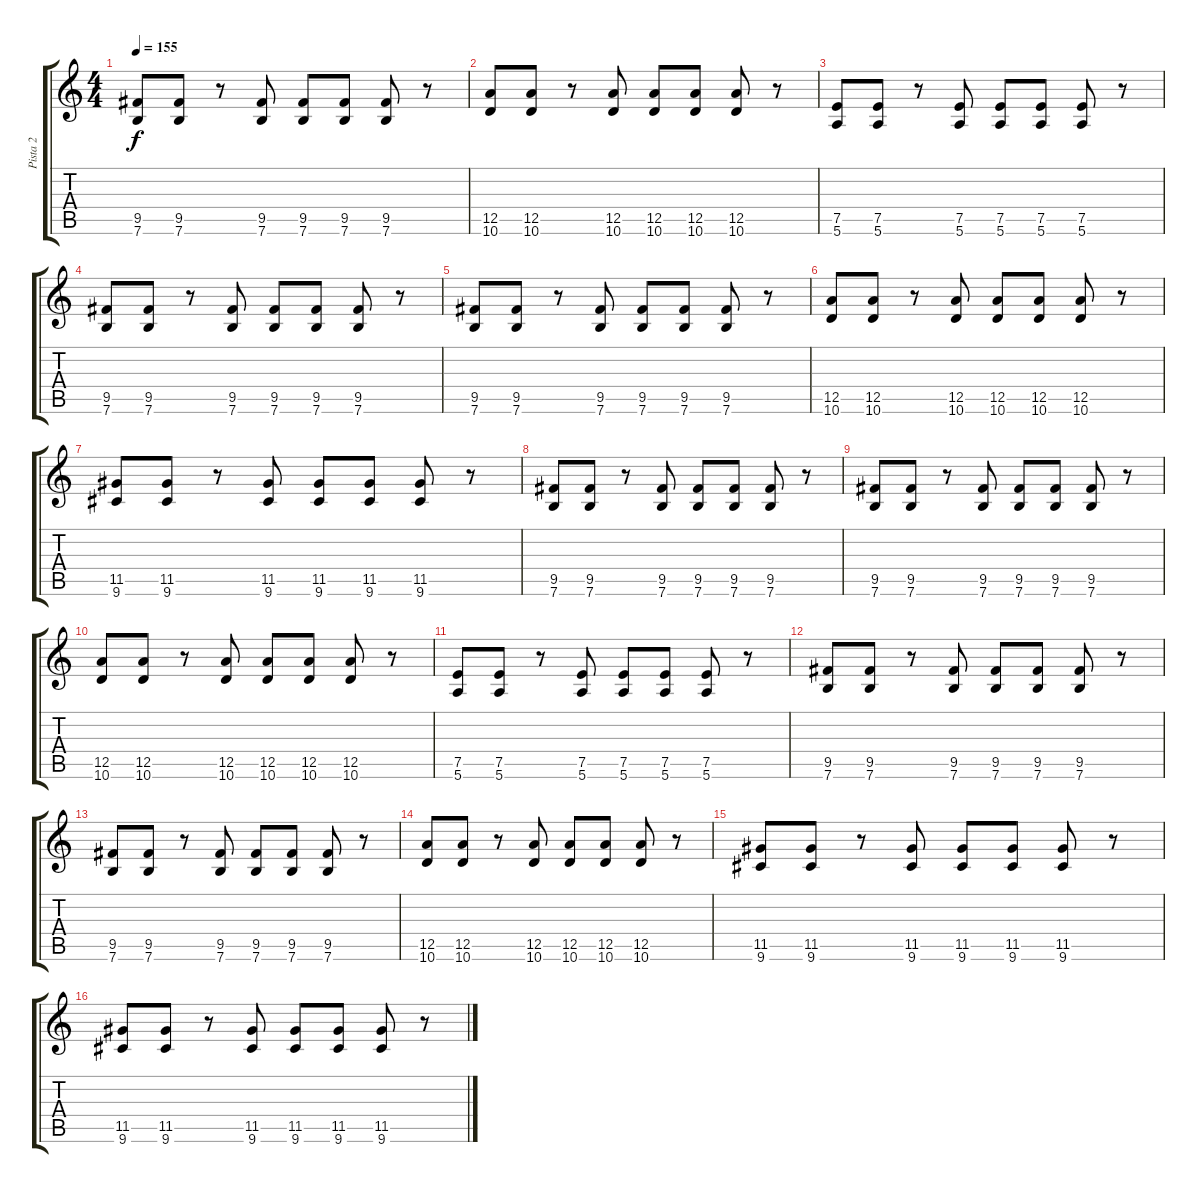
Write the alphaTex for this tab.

\track ("Pista 2" "Pista 2") {instrument distortionguitar}
\staff {score tabs}
\tuning (E4 B3 G3 D3 A2 E2) {hide}
\ts (4 4)
\tempo 155
\clef g2
\ks c
(9.5 7.6).8{dy f} (9.5 7.6).8 r.8 (9.5 7.6).8 (9.5 7.6).8 (9.5 7.6).8 (9.5 7.6).8 r.8 |
(12.5 10.6).8 (12.5 10.6).8 r.8 (12.5 10.6).8 (12.5 10.6).8 (12.5 10.6).8 (12.5 10.6).8 r.8 |
(7.5 5.6).8 (7.5 5.6).8 r.8 (7.5 5.6).8 (7.5 5.6).8 (7.5 5.6).8 (7.5 5.6).8 r.8 |
(9.5 7.6).8 (9.5 7.6).8 r.8 (9.5 7.6).8 (9.5 7.6).8 (9.5 7.6).8 (9.5 7.6).8 r.8 |
(9.5 7.6).8 (9.5 7.6).8 r.8 (9.5 7.6).8 (9.5 7.6).8 (9.5 7.6).8 (9.5 7.6).8 r.8 |
(12.5 10.6).8 (12.5 10.6).8 r.8 (12.5 10.6).8 (12.5 10.6).8 (12.5 10.6).8 (12.5 10.6).8 r.8 |
(11.5 9.6).8 (11.5 9.6).8 r.8 (11.5 9.6).8 (11.5 9.6).8 (11.5 9.6).8 (11.5 9.6).8 r.8 |
(9.5 7.6).8 (9.5 7.6).8 r.8 (9.5 7.6).8 (9.5 7.6).8 (9.5 7.6).8 (9.5 7.6).8 r.8 |
(9.5 7.6).8 (9.5 7.6).8 r.8 (9.5 7.6).8 (9.5 7.6).8 (9.5 7.6).8 (9.5 7.6).8 r.8 |
(12.5 10.6).8 (12.5 10.6).8 r.8 (12.5 10.6).8 (12.5 10.6).8 (12.5 10.6).8 (12.5 10.6).8 r.8 |
(7.5 5.6).8 (7.5 5.6).8 r.8 (7.5 5.6).8 (7.5 5.6).8 (7.5 5.6).8 (7.5 5.6).8 r.8 |
(9.5 7.6).8 (9.5 7.6).8 r.8 (9.5 7.6).8 (9.5 7.6).8 (9.5 7.6).8 (9.5 7.6).8 r.8 |
(9.5 7.6).8 (9.5 7.6).8 r.8 (9.5 7.6).8 (9.5 7.6).8 (9.5 7.6).8 (9.5 7.6).8 r.8 |
(12.5 10.6).8 (12.5 10.6).8 r.8 (12.5 10.6).8 (12.5 10.6).8 (12.5 10.6).8 (12.5 10.6).8 r.8 |
(11.5 9.6).8 (11.5 9.6).8 r.8 (11.5 9.6).8 (11.5 9.6).8 (11.5 9.6).8 (11.5 9.6).8 r.8 |
(11.5 9.6).8 (11.5 9.6).8 r.8 (11.5 9.6).8 (11.5 9.6).8 (11.5 9.6).8 (11.5 9.6).8 r.8
